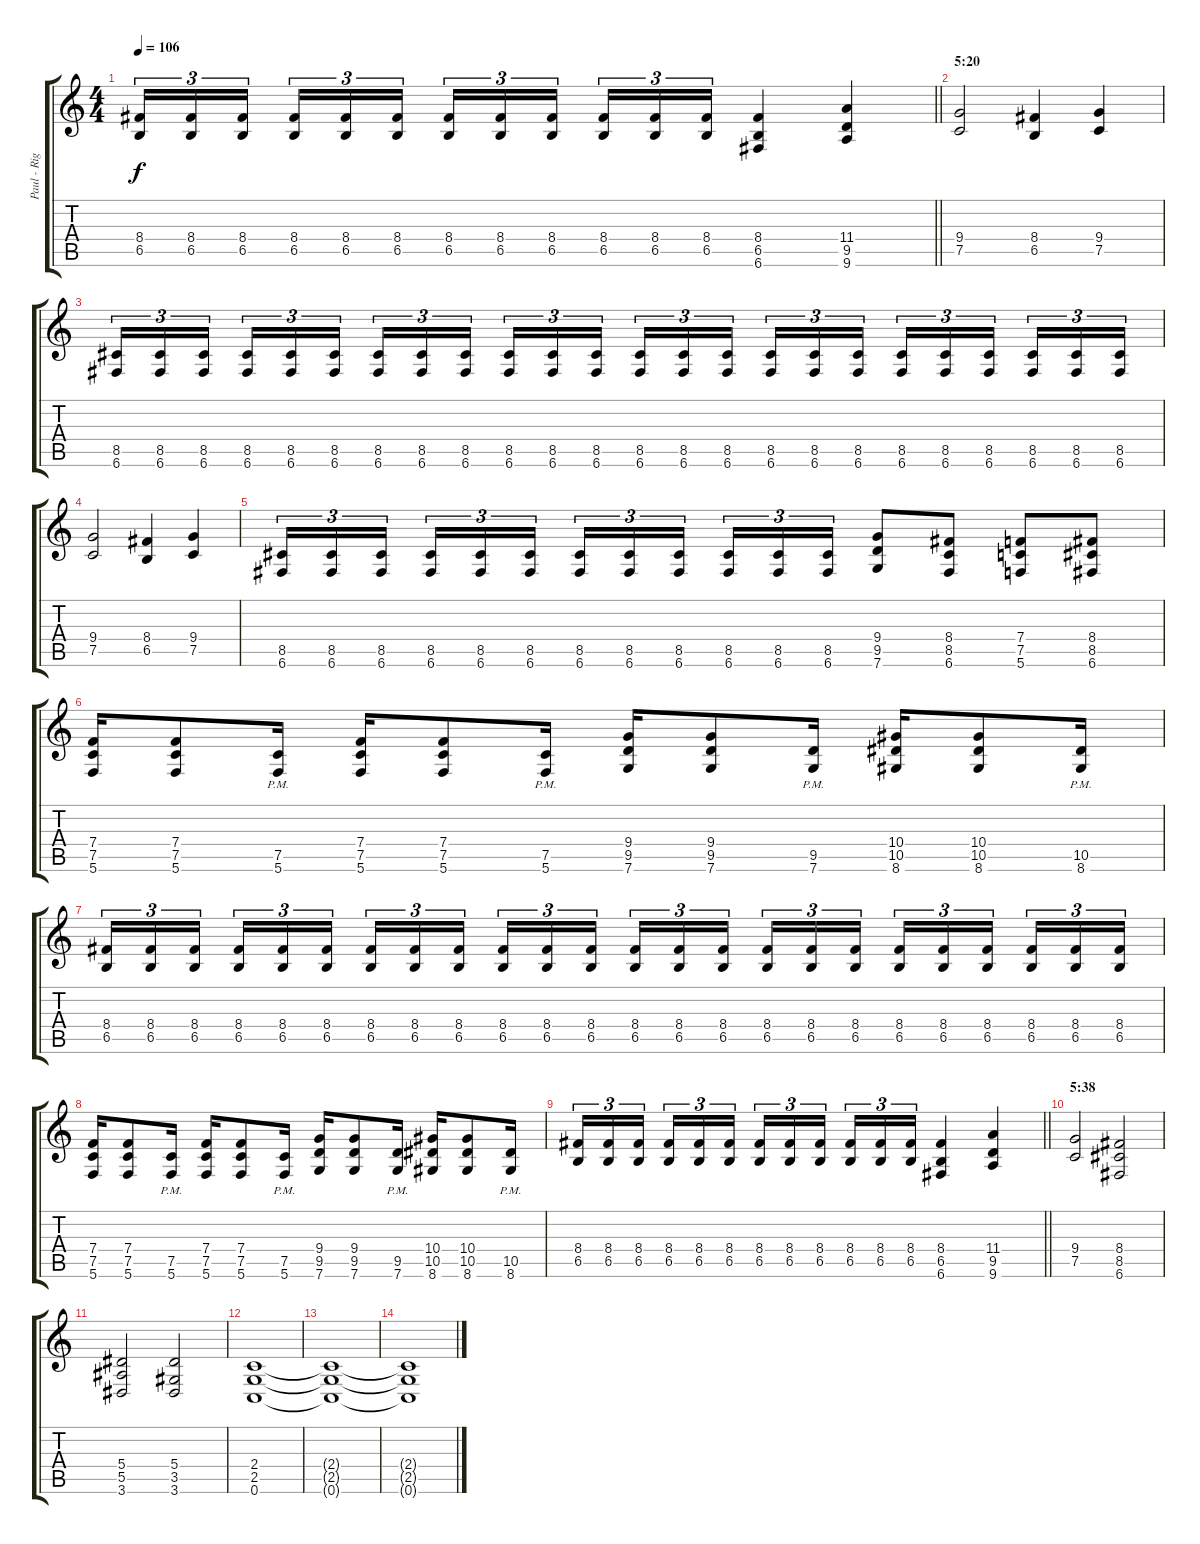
\track ("Paul - Right" "Paul - Rig") {instrument distortionguitar}
\staff {score tabs}
\tuning (C4 G3 Eb3 Bb2 F2 C2) {hide}
\ts (4 4)
\tempo 106
\clef g2
\barLineRight lightlight
\ks c
(8.4 6.5).16{tu (3 2) dy f} (8.4 6.5).16{tu (3 2)} (8.4 6.5).16{tu (3 2) beam splitsecondary} (8.4 6.5).16{tu (3 2)} (8.4 6.5).16{tu (3 2)} (8.4 6.5).16{tu (3 2)} (8.4 6.5).16{tu (3 2)} (8.4 6.5).16{tu (3 2)} (8.4 6.5).16{tu (3 2) beam splitsecondary} (8.4 6.5).16{tu (3 2)} (8.4 6.5).16{tu (3 2)} (8.4 6.5).16{tu (3 2)} (8.4 6.5 6.6).4 (11.4 9.5 9.6).4 |
\section ("" "5:20")
(9.4 7.5).2 (8.4 6.5).4 (9.4 7.5).4 |
(8.5 6.6).16{tu (3 2)} (8.5 6.6).16{tu (3 2)} (8.5 6.6).16{tu (3 2) beam splitsecondary} (8.5 6.6).16{tu (3 2)} (8.5 6.6).16{tu (3 2)} (8.5 6.6).16{tu (3 2)} (8.5 6.6).16{tu (3 2)} (8.5 6.6).16{tu (3 2)} (8.5 6.6).16{tu (3 2) beam splitsecondary} (8.5 6.6).16{tu (3 2)} (8.5 6.6).16{tu (3 2)} (8.5 6.6).16{tu (3 2)} (8.5 6.6).16{tu (3 2)} (8.5 6.6).16{tu (3 2)} (8.5 6.6).16{tu (3 2) beam splitsecondary} (8.5 6.6).16{tu (3 2)} (8.5 6.6).16{tu (3 2)} (8.5 6.6).16{tu (3 2)} (8.5 6.6).16{tu (3 2)} (8.5 6.6).16{tu (3 2)} (8.5 6.6).16{tu (3 2) beam splitsecondary} (8.5 6.6).16{tu (3 2)} (8.5 6.6).16{tu (3 2)} (8.5 6.6).16{tu (3 2)} |
(9.4 7.5).2 (8.4 6.5).4 (9.4 7.5).4 |
(8.5 6.6).16{tu (3 2)} (8.5 6.6).16{tu (3 2)} (8.5 6.6).16{tu (3 2) beam splitsecondary} (8.5 6.6).16{tu (3 2)} (8.5 6.6).16{tu (3 2)} (8.5 6.6).16{tu (3 2)} (8.5 6.6).16{tu (3 2)} (8.5 6.6).16{tu (3 2)} (8.5 6.6).16{tu (3 2) beam splitsecondary} (8.5 6.6).16{tu (3 2)} (8.5 6.6).16{tu (3 2)} (8.5 6.6).16{tu (3 2)} (9.4 9.5 7.6).8 (8.4 8.5 6.6).8 (7.4 7.5 5.6).8 (8.4 8.5 6.6).8 |
(7.4 7.5 5.6).16 (7.4 7.5 5.6).8 (7.5{pm} 5.6{pm}).16 (7.4 7.5 5.6).16 (7.4 7.5 5.6).8 (7.5{pm} 5.6{pm}).16 (9.4 9.5 7.6).16 (9.4 9.5 7.6).8 (9.5{pm} 7.6{pm}).16 (10.4 10.5 8.6).16 (10.4 10.5 8.6).8 (10.5{pm} 8.6{pm}).16 |
(8.4 6.5).16{tu (3 2)} (8.4 6.5).16{tu (3 2)} (8.4 6.5).16{tu (3 2) beam splitsecondary} (8.4 6.5).16{tu (3 2)} (8.4 6.5).16{tu (3 2)} (8.4 6.5).16{tu (3 2)} (8.4 6.5).16{tu (3 2)} (8.4 6.5).16{tu (3 2)} (8.4 6.5).16{tu (3 2) beam splitsecondary} (8.4 6.5).16{tu (3 2)} (8.4 6.5).16{tu (3 2)} (8.4 6.5).16{tu (3 2)} (8.4 6.5).16{tu (3 2)} (8.4 6.5).16{tu (3 2)} (8.4 6.5).16{tu (3 2) beam splitsecondary} (8.4 6.5).16{tu (3 2)} (8.4 6.5).16{tu (3 2)} (8.4 6.5).16{tu (3 2)} (8.4 6.5).16{tu (3 2)} (8.4 6.5).16{tu (3 2)} (8.4 6.5).16{tu (3 2) beam splitsecondary} (8.4 6.5).16{tu (3 2)} (8.4 6.5).16{tu (3 2)} (8.4 6.5).16{tu (3 2)} |
(7.4 7.5 5.6).16 (7.4 7.5 5.6).8 (7.5{pm} 5.6{pm}).16 (7.4 7.5 5.6).16 (7.4 7.5 5.6).8 (7.5{pm} 5.6{pm}).16 (9.4 9.5 7.6).16 (9.4 9.5 7.6).8 (9.5{pm} 7.6{pm}).16 (10.4 10.5 8.6).16 (10.4 10.5 8.6).8 (10.5{pm} 8.6{pm}).16 |
\barLineRight lightlight
(8.4 6.5).16{tu (3 2)} (8.4 6.5).16{tu (3 2)} (8.4 6.5).16{tu (3 2) beam splitsecondary} (8.4 6.5).16{tu (3 2)} (8.4 6.5).16{tu (3 2)} (8.4 6.5).16{tu (3 2)} (8.4 6.5).16{tu (3 2)} (8.4 6.5).16{tu (3 2)} (8.4 6.5).16{tu (3 2) beam splitsecondary} (8.4 6.5).16{tu (3 2)} (8.4 6.5).16{tu (3 2)} (8.4 6.5).16{tu (3 2)} (8.4 6.5 6.6).4 (11.4 9.5 9.6).4 |
\section ("" "5:38")
(9.4 7.5).2 (8.4 8.5 6.6).2 |
(5.4 5.5 3.6).2 (5.4 3.5 3.6).2 |
(2.4 2.5 0.6).1 |
(2.4{t} 2.5{t} 0.6{t}).1 |
(2.4{t} 2.5{t} 0.6{t}).1
